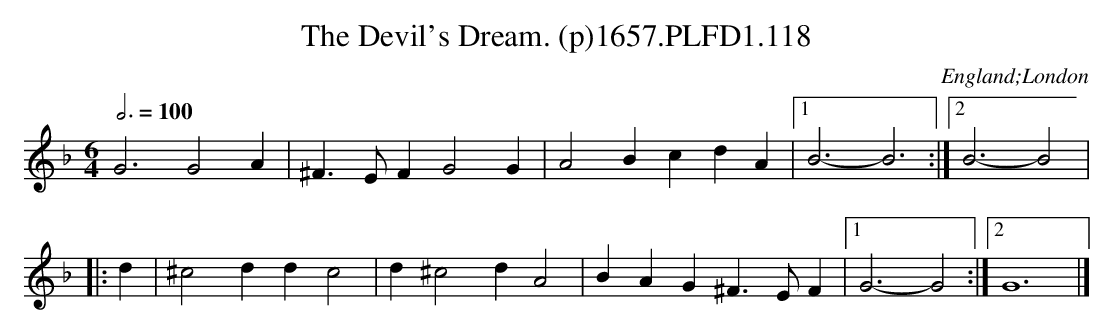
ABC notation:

X:1
T:Devil's Dream. (p)1657.PLFD1.118, The
M:6/4
L:1/4
Q:3/4=100
O:England;London
K:F
G3G2A|^F>EFG2G|A2BcdA|1B3-B3:|2B3-B2|
|:d|^c2ddc2|d^c2dA2|BAG^F>EF|1G3-G2:|2G6|]
